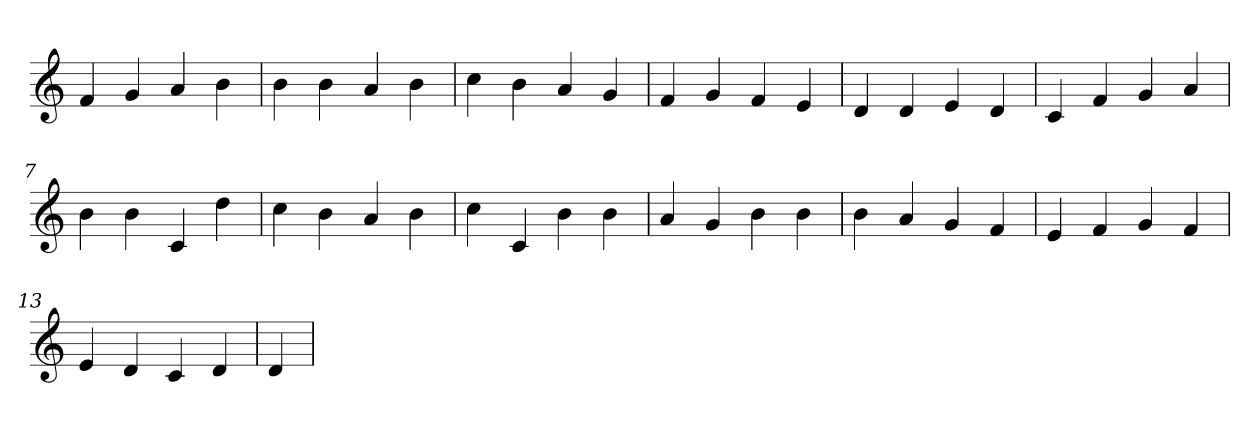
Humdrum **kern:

**kern
*part1
*staff1
*clefG2
=1
4f
4g
4a
4b
=2
4b
4b
4a
4b
=3
4cc
4b
4a
4g
=4
4f
4g
4f
4e
=5
4d
4d
4e
4d
=6
4c
4f
4g
4a
=7
4b
4b
4c
4dd
=8
4cc
4b
4a
4b
=9
4cc
4c
4b
4b
=10
4a
4g
4b
4b
=11
4b
4a
4g
4f
=12
4e
4f
4g
4f
=13
4e
4d
4c
4d
=14
4d
=
*-
